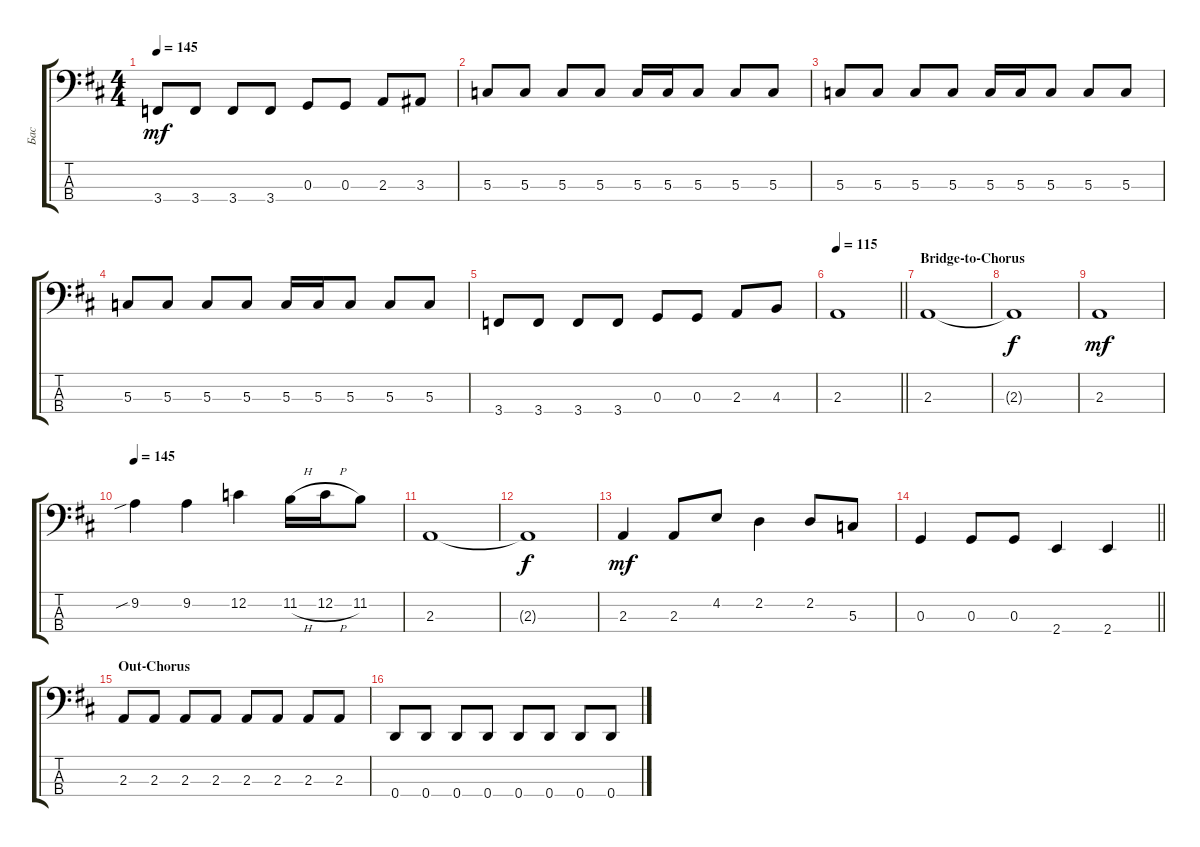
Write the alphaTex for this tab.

\track ("Бас" "Бас") {instrument electricbassfinger}
\staff {score tabs}
\tuning (F2 C2 G1 D1) {hide}
\ts (4 4)
\tempo 145
\clef f4
\ks bminor
3.4.8{dy mf} 3.4.8 3.4.8 3.4.8 0.3.8 0.3.8 2.3.8 3.3.8 |
5.3.8 5.3.8 5.3.8 5.3.8 5.3.16 5.3.16 5.3.8 5.3.8 5.3.8 |
5.3.8 5.3.8 5.3.8 5.3.8 5.3.16 5.3.16 5.3.8 5.3.8 5.3.8 |
5.3.8 5.3.8 5.3.8 5.3.8 5.3.16 5.3.16 5.3.8 5.3.8 5.3.8 |
3.4.8 3.4.8 3.4.8 3.4.8 0.3.8 0.3.8 2.3.8 4.3.8 |
\tempo 115
\barLineRight lightlight
2.3.1 |
\section ("" "Bridge-to-Chorus")
2.3.1 |
2.3{t}.1{dy f} |
2.3.1{dy mf} |
\tempo 145
9.2{sib}.4 9.2.4 12.2.4 11.2{h}.16 12.2{h}.16 11.2.8 |
2.3.1 |
2.3{t}.1{dy f} |
2.3.4{dy mf} 2.3.8 4.2.8 2.2.4 2.2.8 5.3.8 |
\barLineRight lightlight
0.3.4 0.3.8 0.3.8 2.4.4 2.4.4 |
\section ("" "Out-Chorus")
2.3.8 2.3.8 2.3.8 2.3.8 2.3.8 2.3.8 2.3.8 2.3.8 |
0.4.8 0.4.8 0.4.8 0.4.8 0.4.8 0.4.8 0.4.8 0.4.8
